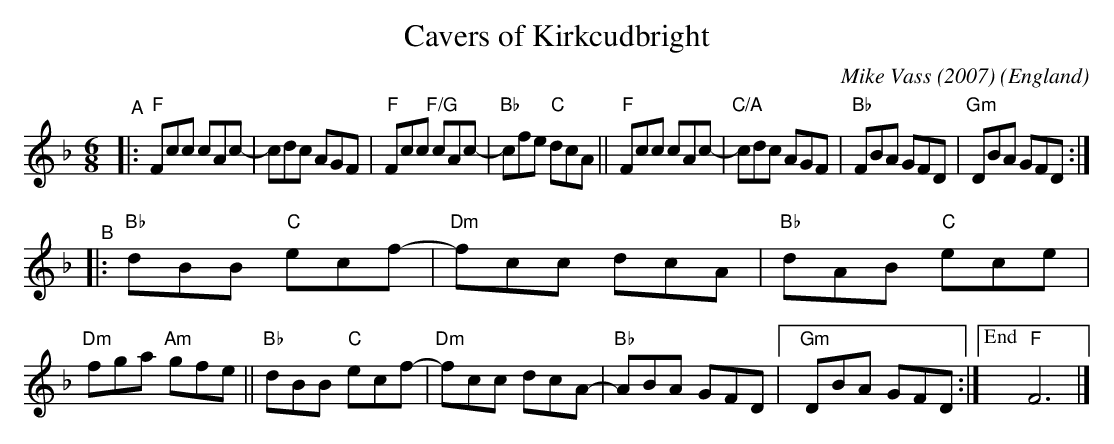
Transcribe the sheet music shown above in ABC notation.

X:1
T: Cavers of Kirkcudbright
C: Mike Vass (2007)
O: England
M: 6/8
L: 1/8
K: F
"^A"|:\
"F"Fcc cAc- | cdc AGF | "F"Fcc "F/G"cAc- | "Bb"cfe "C"dcA ||\
"F"Fcc cAc- | "C/A"cdc AGF | "Bb"FBA GFD | "Gm"DBA GFD :|
"^B"|:\
"Bb"dBB "C"ecf- | "Dm"fcc dcA | "Bb"dAB "C"ece | "Dm"fga "Am"gfe ||\
"Bb"dBB "C"ecf- | "Dm"fcc dcA- | "Bb"ABA GFD |[" " "Gm"DBA GFD :|["End" "F"F6 |]
